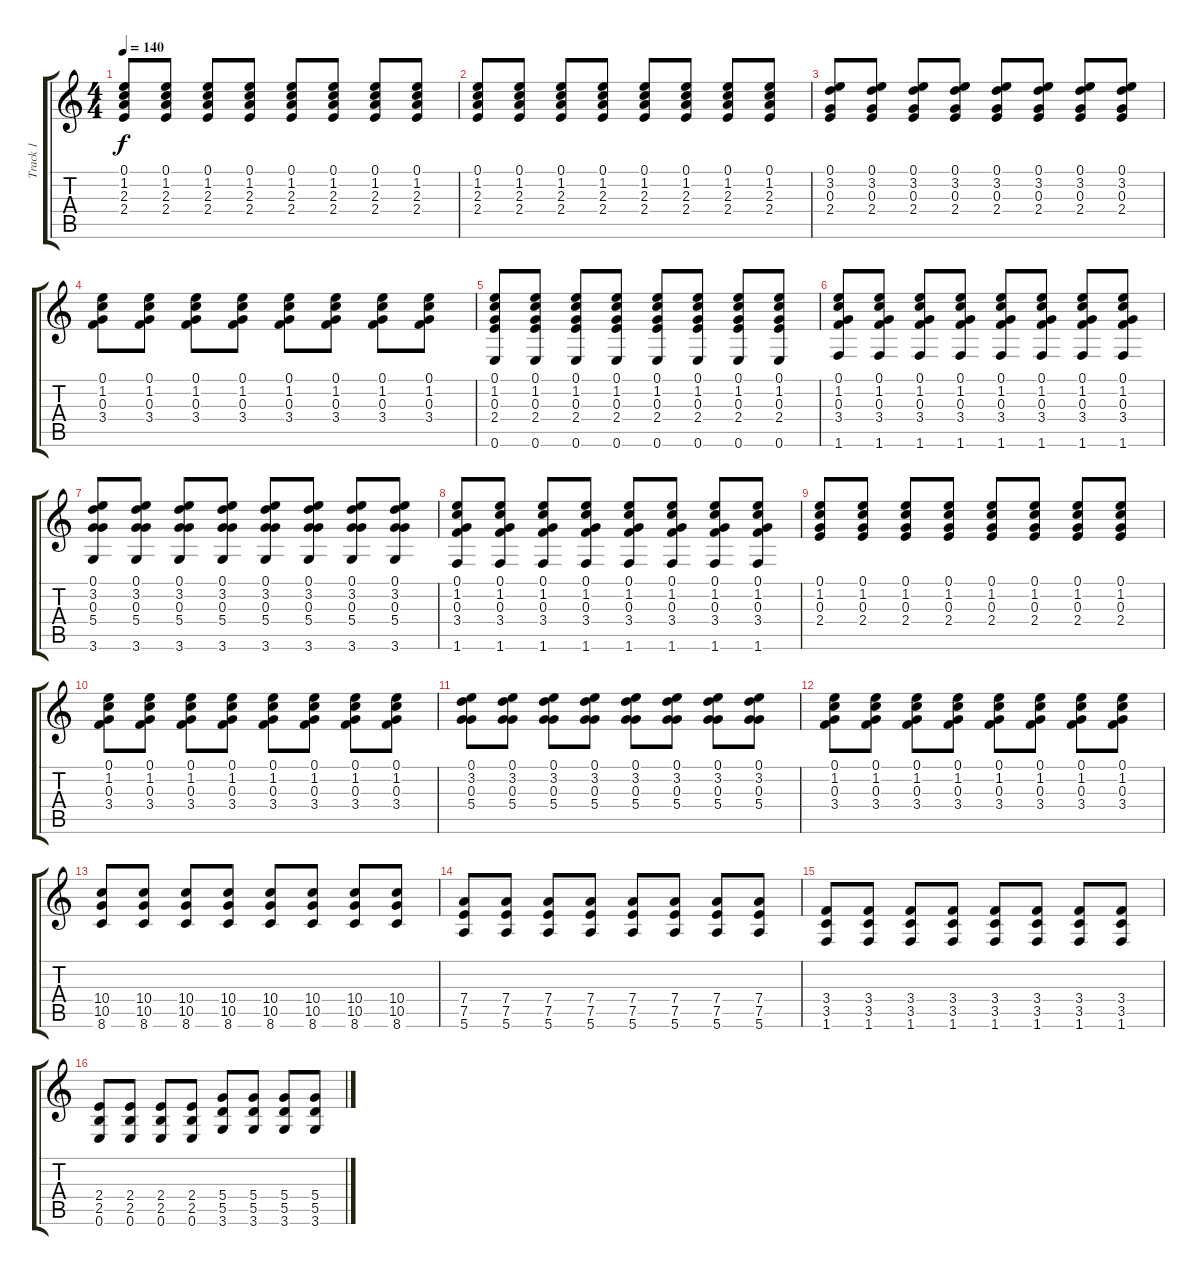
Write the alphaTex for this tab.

\track ("Track 1" "Track 1") {instrument overdrivenguitar}
\staff {score tabs}
\tuning (E4 B3 G3 D3 A2 E2) {hide}
\ts (4 4)
\tempo 140
\clef g2
\ks c
(0.1 1.2 2.3 2.4).8{dy f} (0.1 1.2 2.3 2.4).8 (0.1 1.2 2.3 2.4).8 (0.1 1.2 2.3 2.4).8 (0.1 1.2 2.3 2.4).8 (0.1 1.2 2.3 2.4).8 (0.1 1.2 2.3 2.4).8 (0.1 1.2 2.3 2.4).8 |
(0.1 1.2 2.3 2.4).8 (0.1 1.2 2.3 2.4).8 (0.1 1.2 2.3 2.4).8 (0.1 1.2 2.3 2.4).8 (0.1 1.2 2.3 2.4).8 (0.1 1.2 2.3 2.4).8 (0.1 1.2 2.3 2.4).8 (0.1 1.2 2.3 2.4).8 |
(0.1 3.2 0.3 2.4).8 (0.1 3.2 0.3 2.4).8 (0.1 3.2 0.3 2.4).8 (0.1 3.2 0.3 2.4).8 (0.1 3.2 0.3 2.4).8 (0.1 3.2 0.3 2.4).8 (0.1 3.2 0.3 2.4).8 (0.1 3.2 0.3 2.4).8 |
(0.1 1.2 0.3 3.4).8 (0.1 1.2 0.3 3.4).8 (0.1 1.2 0.3 3.4).8 (0.1 1.2 0.3 3.4).8 (0.1 1.2 0.3 3.4).8 (0.1 1.2 0.3 3.4).8 (0.1 1.2 0.3 3.4).8 (0.1 1.2 0.3 3.4).8 |
(0.1 1.2 0.3 2.4 0.6).8 (0.1 1.2 0.3 2.4 0.6).8 (0.1 1.2 0.3 2.4 0.6).8 (0.1 1.2 0.3 2.4 0.6).8 (0.1 1.2 0.3 2.4 0.6).8 (0.1 1.2 0.3 2.4 0.6).8 (0.1 1.2 0.3 2.4 0.6).8 (0.1 1.2 0.3 2.4 0.6).8 |
(0.1 1.2 0.3 3.4 1.6).8 (0.1 1.2 0.3 3.4 1.6).8 (0.1 1.2 0.3 3.4 1.6).8 (0.1 1.2 0.3 3.4 1.6).8 (0.1 1.2 0.3 3.4 1.6).8 (0.1 1.2 0.3 3.4 1.6).8 (0.1 1.2 0.3 3.4 1.6).8 (0.1 1.2 0.3 3.4 1.6).8 |
(0.1 3.2 0.3 5.4 3.6).8 (0.1 3.2 0.3 5.4 3.6).8 (0.1 3.2 0.3 5.4 3.6).8 (0.1 3.2 0.3 5.4 3.6).8 (0.1 3.2 0.3 5.4 3.6).8 (0.1 3.2 0.3 5.4 3.6).8 (0.1 3.2 0.3 5.4 3.6).8 (0.1 3.2 0.3 5.4 3.6).8 |
(0.1 1.2 0.3 3.4 1.6).8 (0.1 1.2 0.3 3.4 1.6).8 (0.1 1.2 0.3 3.4 1.6).8 (0.1 1.2 0.3 3.4 1.6).8 (0.1 1.2 0.3 3.4 1.6).8 (0.1 1.2 0.3 3.4 1.6).8 (0.1 1.2 0.3 3.4 1.6).8 (0.1 1.2 0.3 3.4 1.6).8 |
(0.1 1.2 0.3 2.4).8 (0.1 1.2 0.3 2.4).8 (0.1 1.2 0.3 2.4).8 (0.1 1.2 0.3 2.4).8 (0.1 1.2 0.3 2.4).8 (0.1 1.2 0.3 2.4).8 (0.1 1.2 0.3 2.4).8 (0.1 1.2 0.3 2.4).8 |
(0.1 1.2 0.3 3.4).8 (0.1 1.2 0.3 3.4).8 (0.1 1.2 0.3 3.4).8 (0.1 1.2 0.3 3.4).8 (0.1 1.2 0.3 3.4).8 (0.1 1.2 0.3 3.4).8 (0.1 1.2 0.3 3.4).8 (0.1 1.2 0.3 3.4).8 |
(0.1 3.2 0.3 5.4).8 (0.1 3.2 0.3 5.4).8 (0.1 3.2 0.3 5.4).8 (0.1 3.2 0.3 5.4).8 (0.1 3.2 0.3 5.4).8 (0.1 3.2 0.3 5.4).8 (0.1 3.2 0.3 5.4).8 (0.1 3.2 0.3 5.4).8 |
(0.1 1.2 0.3 3.4).8 (0.1 1.2 0.3 3.4).8 (0.1 1.2 0.3 3.4).8 (0.1 1.2 0.3 3.4).8 (0.1 1.2 0.3 3.4).8 (0.1 1.2 0.3 3.4).8 (0.1 1.2 0.3 3.4).8 (0.1 1.2 0.3 3.4).8 |
(10.4 10.5 8.6).8 (10.4 10.5 8.6).8 (10.4 10.5 8.6).8 (10.4 10.5 8.6).8 (10.4 10.5 8.6).8 (10.4 10.5 8.6).8 (10.4 10.5 8.6).8 (10.4 10.5 8.6).8 |
(7.4 7.5 5.6).8 (7.4 7.5 5.6).8 (7.4 7.5 5.6).8 (7.4 7.5 5.6).8 (7.4 7.5 5.6).8 (7.4 7.5 5.6).8 (7.4 7.5 5.6).8 (7.4 7.5 5.6).8 |
(3.4 3.5 1.6).8 (3.4 3.5 1.6).8 (3.4 3.5 1.6).8 (3.4 3.5 1.6).8 (3.4 3.5 1.6).8 (3.4 3.5 1.6).8 (3.4 3.5 1.6).8 (3.4 3.5 1.6).8 |
(2.4 2.5 0.6).8 (2.4 2.5 0.6).8 (2.4 2.5 0.6).8 (2.4 2.5 0.6).8 (5.4 5.5 3.6).8 (5.4 5.5 3.6).8 (5.4 5.5 3.6).8 (5.4 5.5 3.6).8
